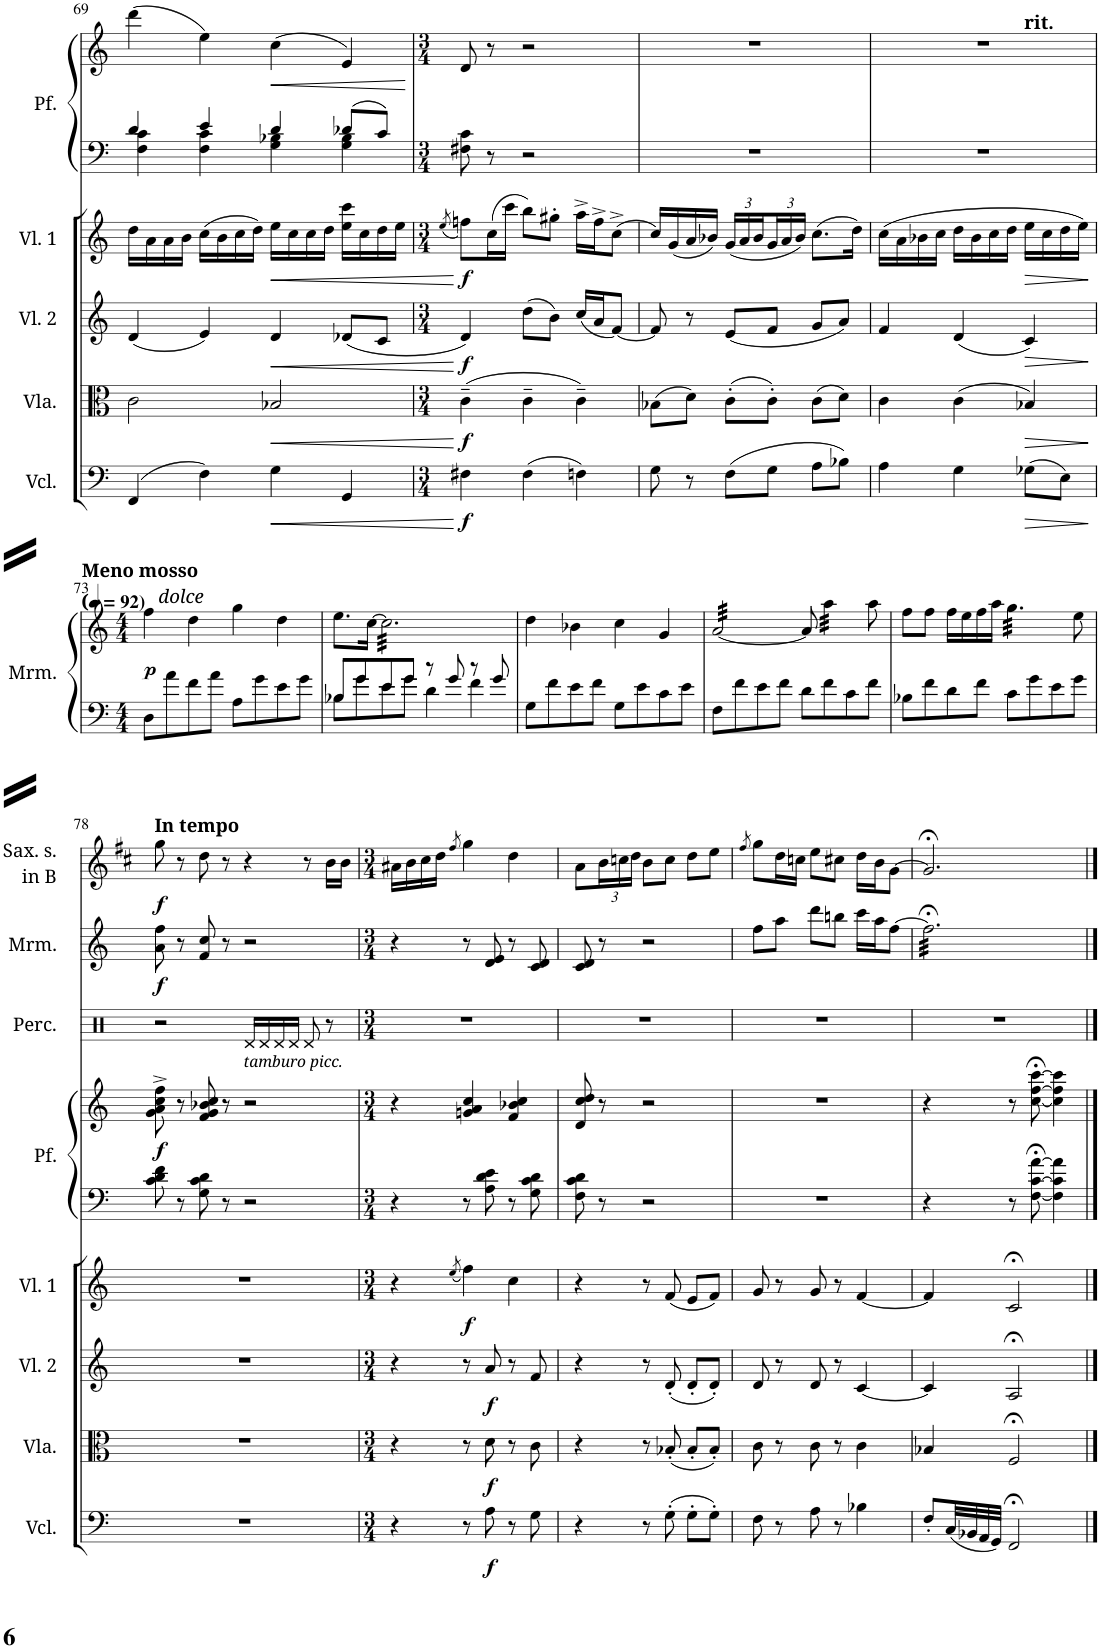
**kern	**dynam	**kern	**dynam	**kern	**dynam	**kern	**dynam	**kern	**kern	**dynam	**kern	**kern	**dynam	**kern	**dynam
*part7	*part7	*part6	*part6	*part5	*part5	*part4	*part4	*part3	*part3	*part3	*part2	*part2	*part2	*part1	*part1
*staff9	*staff9	*staff8	*staff8	*staff7	*staff7	*staff6	*staff6	*staff5	*staff4	*staff4/5	*staff3	*staff2	*staff2/3	*staff1	*staff1
*I"Violoncello	*	*I"Viola	*	*I"Violino 2	*	*I"Violino 1	*	*I"Pianoforte	*	*	*I"Marimba	*	*	*I"Saxofono soprano in B	*
*I'Vcl.	*	*I'Vla.	*	*I'Vl. 2	*	*I'Vl. 1	*	*I'Pf.	*	*	*I'Mrm.	*	*	*I'Sax. s. in B	*
!!LO:PB:g=z
*clefF4	*	*clefC3	*	*clefG2	*	*clefG2	*	*clefF4	*clefG2	*	*clefF4	*clefG2	*	*clefG2	*
*	*	*	*	*	*	*	*	*	*	*	*	*	*	*Trd1c2	*
*k[]	*	*k[]	*	*k[]	*	*k[]	*	*k[]	*k[]	*	*k[]	*k[]	*	*k[f#c#]	*
*M4/4	*	*M4/4	*	*M4/4	*	*M4/4	*	*M4/4	*M4/4	*	*M4/4	*M4/4	*	*M4/4	*
*met(c)	*	*met(c)	*	*met(c)	*	*met(c)	*	*met(c)	*met(c)	*	*met(c)	*met(c)	*	*met(c)	*
=69	=69	=69	=69	=69	=69	=69	=69	=69	=69	=69	=69	=69	=69	=69	=69
*	*	*	*	*	*	*	*	*^	*	*	*	*	*	*	*
(4FF/	.	2c\	.	(4d/	.	(16dd\LL	.	4d/	4F\ 4c\	(4ddd\	.	1r	1r	.	1r	.
.	.	.	.	.	.	16a\	.	.	.	.	.	.	.	.	.	.
.	.	.	.	.	.	16a\	.	.	.	.	.	.	.	.	.	.
.	.	.	.	.	.	16b\JJ)	.	.	.	.	.	.	.	.	.	.
4F\)	.	.	.	4e/)	.	(16cc\LL	.	4e/	4F\ 4c\	4ee\)	.	.	.	.	.	.
.	.	.	.	.	.	16b\	.	.	.	.	.	.	.	.	.	.
.	.	.	.	.	.	16cc\	.	.	.	.	.	.	.	.	.	.
.	.	.	.	.	.	16dd\JJ)	.	.	.	.	.	.	.	.	.	.
!	!LO:HP:b	!	!LO:HP:b	!	!LO:HP:b	!	!LO:HP:b	!	!	!	!LO:HP:b	!	!	!	!	!
4G\	<	2B-X/	<	4d/	<	16ee\LL	<	4d/	4G\ 4B-X\	(4cc\	<	.	.	.	.	.
.	.	.	.	.	.	16cc\	.	.	.	.	.	.	.	.	.	.
.	.	.	.	.	.	16cc\	.	.	.	.	.	.	.	.	.	.
.	.	.	.	.	.	16dd\JJ	.	.	.	.	.	.	.	.	.	.
4GG/	.	.	.	(8d-X/L	.	16ee\ 16ccc\LL	.	8d-X/L	4G\ 4B-\	4e/)	.	.	.	.	.	.
.	.	.	.	.	.	16cc\	.	.	.	.	.	.	.	.	.	.
.	.	.	.	8c/J	.	16dd\	.	8c/J	.	.	.	.	.	.	.	.
.	.	.	.	.	.	16ee\JJ	.	.	.	.	.	.	.	.	.	.
*	*	*	*	*	*	*	*	*v	*v	*	*	*	*	*	*	*
.	[	.	[	.	[	.	[	.	.	[	.	.	.	.	.
=70	=70	=70	=70	=70	=70	=70	=70	=70	=70	=70	=70	=70	=70	=70	=70
*M3/4	*	*M3/4	*	*M3/4	*	*M3/4	*	*M3/4	*M3/4	*	*M3/4	*M3/4	*	*M3/4	*
.	.	.	.	.	.	(8qee/	.	.	.	.	.	.	.	.	.
!	!LO:DY:b	!	!LO:DY:b	!	!LO:DY:b	!	!LO:DY:b	!	!	!	!	!	!	!	!
4F#X\	f	(4c~\	f	4d/)	f	8ffn\L)	f	8F#X\ 8c\	8d/	.	2.r	2.r	.	2.r	.
.	.	.	.	.	.	(16cc\L	.	8r	8r	.	.	.	.	.	.
.	.	.	.	.	.	16ccc\JJ	.	.	.	.	.	.	.	.	.
(4F#\	.	4c~\	.	(8dd\L	.	8bb\L)	.	2r	2r	.	.	.	.	.	.
.	.	.	.	8b\J)	.	8gg#X'\J	.	.	.	.	.	.	.	.	.
4Fn\)	.	4c~\)	.	(16cc/LL	.	16aa^\LL	.	.	.	.	.	.	.	.	.
.	.	.	.	16a/J	.	16ff^\J	.	.	.	.	.	.	.	.	.
.	.	.	.	[8f/J)	.	(8cc^\J	.	.	.	.	.	.	.	.	.
=71	=71	=71	=71	=71	=71	=71	=71	=71	=71	=71	=71	=71	=71	=71	=71
8G\	.	(8B-X\L	.	8f/]	.	16cc/LL)	.	2.r	2.r	.	2.r	2.r	.	2.r	.
.	.	.	.	.	.	(16g/	.	.	.	.	.	.	.	.	.
8r	.	8d\J)	.	8r	.	16a/	.	.	.	.	.	.	.	.	.
.	.	.	.	.	.	16b-X/JJ)	.	.	.	.	.	.	.	.	.
*	*	*	*	*	*	*Xbrackettup	*	*	*	*	*	*	*	*	*
(8F\L	.	(8c'\L	.	(8e/L	.	(24g/LL	.	.	.	.	.	.	.	.	.
.	.	.	.	.	.	24a/	.	.	.	.	.	.	.	.	.
.	.	.	.	.	.	24b-/	.	.	.	.	.	.	.	.	.
8G\J	.	8c'\J)	.	8f/J	.	24g/	.	.	.	.	.	.	.	.	.
.	.	.	.	.	.	24a/	.	.	.	.	.	.	.	.	.
.	.	.	.	.	.	24b-/JJ)	.	.	.	.	.	.	.	.	.
8A\L	.	(8c\L	.	8g/L	.	(8.cc\L	.	.	.	.	.	.	.	.	.
8B-X\J)	.	8d\J)	.	8a/J)	.	.	.	.	.	.	.	.	.	.	.
.	.	.	.	.	.	16dd\Jk)	.	.	.	.	.	.	.	.	.
=72	=72	=72	=72	=72	=72	=72	=72	=72	=72	=72	=72	=72	=72	=72	=72
*	*	*	*	*	*	*	*	*	*	*	*	*	*	*^	*
4A\	.	4c\	.	4f/	.	(16cc\LL	.	2.r	2.r	.	2.r	2.r	.	2.r	2ryy	.
.	.	.	.	.	.	16a\	.	.	.	.	.	.	.	.	.	.
.	.	.	.	.	.	16b-X\	.	.	.	.	.	.	.	.	.	.
.	.	.	.	.	.	16cc\JJ	.	.	.	.	.	.	.	.	.	.
4G\	.	(4c\	.	(4d/	.	16dd\LL	.	.	.	.	.	.	.	.	.	.
.	.	.	.	.	.	16b-\	.	.	.	.	.	.	.	.	.	.
.	.	.	.	.	.	16cc\	.	.	.	.	.	.	.	.	.	.
.	.	.	.	.	.	16dd\JJ	.	.	.	.	.	.	.	.	.	.
!	!	!	!	!	!	!	!	!	!	!	!	!	!	!	!LO:TX:a:B:t=rit.	!
!	!LO:HP:b	!	!LO:HP:b	!	!LO:HP:b	!	!LO:HP:b	!	!	!	!	!	!	!	!	!
(8G-X\L	>	4B-X/)	>	4c/)	>	16ee\LL	>	.	.	.	.	.	.	.	4ryy	.
.	.	.	.	.	.	16cc\	.	.	.	.	.	.	.	.	.	.
8E\J)	.	.	.	.	.	16dd\	.	.	.	.	.	.	.	.	.	.
.	.	.	.	.	.	16ee\JJ)	.	.	.	.	.	.	.	.	.	.
.	]	.	]	.	]	.	]	.	.	.	.	.	.	.	.	.
*	*	*	*	*	*	*	*	*	*	*	*	*	*	*v	*v	*
!!LO:LB:g=z
=73	=73	=73	=73	=73	=73	=73	=73	=73	=73	=73	=73	=73	=73	=73	=73
*M4/4	*	*M4/4	*	*M4/4	*	*M4/4	*	*M4/4	*M4/4	*	*M4/4	*M4/4	*	*M4/4	*
*	*	*	*	*	*	*	*	*	*	*	*	*	*	*MM92	*
*	*	*	*	*	*	*	*	*	*	*	*	*	*	*^	*
!	!	!	!	!	!	!	!	!	!	!	!	!	!	!LO:TX:a:i:t=dolce	!	!
!	!	!	!	!	!	!	!	!	!	!	!	!	!	!LO:TX:a:B:t=Meno mosso	!	!
!	!	!	!	!	!	!	!	!	!	!	!	!	!	!LO:TX:a:t=(	!	!
!	!	!	!	!	!	!	!	!	!	!	!	!	!	!LO:TX:a:B:t=)	!	!
!	!	!	!	!	!	!	!	!	!	!	!	!	!LO:DY:b	!	!	!
*	*	*	*	*	*	*	*	*	*	*	*	*	*	*v	*v	*
1r	.	1r	.	1r	.	1r	.	1r	1r	.	8D\L	4ff\	p	1r	.
.	.	.	.	.	.	.	.	.	.	.	8a\	.	.	.	.
.	.	.	.	.	.	.	.	.	.	.	8f\	4dd\	.	.	.
.	.	.	.	.	.	.	.	.	.	.	8a\J	.	.	.	.
.	.	.	.	.	.	.	.	.	.	.	8A\L	4gg\	.	.	.
.	.	.	.	.	.	.	.	.	.	.	8g\	.	.	.	.
.	.	.	.	.	.	.	.	.	.	.	8e\	4dd\	.	.	.
.	.	.	.	.	.	.	.	.	.	.	8g\J	.	.	.	.
=74	=74	=74	=74	=74	=74	=74	=74	=74	=74	=74	=74	=74	=74	=74	=74
*	*	*	*	*	*	*	*	*	*	*	*^	*	*	*	*
1r	.	1r	.	1r	.	1r	.	1r	1r	.	8B-X/L	8B-\L	8.ee\L	.	1r	.
.	.	.	.	.	.	.	.	.	.	.	8g/	8g\	.	.	.	.
.	.	.	.	.	.	.	.	.	.	.	.	.	[16cc\Jk	.	.	.
*	*	*	*	*	*	*	*	*	*	*	*	*	*tremolo	*	*	*
.	.	.	.	.	.	.	.	.	.	.	8e/	8e\	32cc\]LLL	.	.	.
.	.	.	.	.	.	.	.	.	.	.	.	.	32cc\	.	.	.
.	.	.	.	.	.	.	.	.	.	.	.	.	32cc\	.	.	.
.	.	.	.	.	.	.	.	.	.	.	.	.	32cc\	.	.	.
.	.	.	.	.	.	.	.	.	.	.	8g/J	8g\J	32cc\	.	.	.
.	.	.	.	.	.	.	.	.	.	.	.	.	32cc\	.	.	.
.	.	.	.	.	.	.	.	.	.	.	.	.	32cc\	.	.	.
.	.	.	.	.	.	.	.	.	.	.	.	.	32cc\	.	.	.
.	.	.	.	.	.	.	.	.	.	.	8r	4d\	32cc\	.	.	.
.	.	.	.	.	.	.	.	.	.	.	.	.	32cc\	.	.	.
.	.	.	.	.	.	.	.	.	.	.	.	.	32cc\	.	.	.
.	.	.	.	.	.	.	.	.	.	.	.	.	32cc\	.	.	.
.	.	.	.	.	.	.	.	.	.	.	8g/	.	32cc\	.	.	.
.	.	.	.	.	.	.	.	.	.	.	.	.	32cc\	.	.	.
.	.	.	.	.	.	.	.	.	.	.	.	.	32cc\	.	.	.
.	.	.	.	.	.	.	.	.	.	.	.	.	32cc\	.	.	.
.	.	.	.	.	.	.	.	.	.	.	8r	4f\	32cc\	.	.	.
.	.	.	.	.	.	.	.	.	.	.	.	.	32cc\	.	.	.
.	.	.	.	.	.	.	.	.	.	.	.	.	32cc\	.	.	.
.	.	.	.	.	.	.	.	.	.	.	.	.	32cc\	.	.	.
.	.	.	.	.	.	.	.	.	.	.	8g/	.	32cc\	.	.	.
.	.	.	.	.	.	.	.	.	.	.	.	.	32cc\	.	.	.
.	.	.	.	.	.	.	.	.	.	.	.	.	32cc\	.	.	.
.	.	.	.	.	.	.	.	.	.	.	.	.	32cc\JJJ	.	.	.
*	*	*	*	*	*	*	*	*	*	*	*	*	*Xtremolo	*	*	*
*	*	*	*	*	*	*	*	*	*	*	*v	*v	*	*	*	*
=75	=75	=75	=75	=75	=75	=75	=75	=75	=75	=75	=75	=75	=75	=75	=75
1r	.	1r	.	1r	.	1r	.	1r	1r	.	8G\L	4dd\	.	1r	.
.	.	.	.	.	.	.	.	.	.	.	8f\	.	.	.	.
.	.	.	.	.	.	.	.	.	.	.	8e\	4b-X\	.	.	.
.	.	.	.	.	.	.	.	.	.	.	8f\J	.	.	.	.
.	.	.	.	.	.	.	.	.	.	.	8G\L	4cc\	.	.	.
.	.	.	.	.	.	.	.	.	.	.	8e\	.	.	.	.
.	.	.	.	.	.	.	.	.	.	.	8c\	4g/	.	.	.
.	.	.	.	.	.	.	.	.	.	.	8e\J	.	.	.	.
=76	=76	=76	=76	=76	=76	=76	=76	=76	=76	=76	=76	=76	=76	=76	=76
*	*	*	*	*	*	*	*	*	*	*	*	*tremolo	*	*	*
1r	.	1r	.	1r	.	1r	.	1r	1r	.	8F\L	[32a/LLL	.	1r	.
.	.	.	.	.	.	.	.	.	.	.	.	32a/	.	.	.
.	.	.	.	.	.	.	.	.	.	.	.	32a/	.	.	.
.	.	.	.	.	.	.	.	.	.	.	.	32a/	.	.	.
.	.	.	.	.	.	.	.	.	.	.	8f\	32a/	.	.	.
.	.	.	.	.	.	.	.	.	.	.	.	32a/	.	.	.
.	.	.	.	.	.	.	.	.	.	.	.	32a/	.	.	.
.	.	.	.	.	.	.	.	.	.	.	.	32a/	.	.	.
.	.	.	.	.	.	.	.	.	.	.	8e\	32a/	.	.	.
.	.	.	.	.	.	.	.	.	.	.	.	32a/	.	.	.
.	.	.	.	.	.	.	.	.	.	.	.	32a/	.	.	.
.	.	.	.	.	.	.	.	.	.	.	.	32a/	.	.	.
.	.	.	.	.	.	.	.	.	.	.	8f\J	32a/	.	.	.
.	.	.	.	.	.	.	.	.	.	.	.	32a/	.	.	.
.	.	.	.	.	.	.	.	.	.	.	.	32a/	.	.	.
.	.	.	.	.	.	.	.	.	.	.	.	32a/JJJ	.	.	.
*	*	*	*	*	*	*	*	*	*	*	*	*Xtremolo	*	*	*
.	.	.	.	.	.	.	.	.	.	.	8d\L	8a/]	.	.	.
*	*	*	*	*	*	*	*	*	*	*	*	*tremolo	*	*	*
.	.	.	.	.	.	.	.	.	.	.	8f\	32aa\LLL	.	.	.
.	.	.	.	.	.	.	.	.	.	.	.	32aa\	.	.	.
.	.	.	.	.	.	.	.	.	.	.	.	32aa\	.	.	.
.	.	.	.	.	.	.	.	.	.	.	.	32aa\	.	.	.
.	.	.	.	.	.	.	.	.	.	.	8c\	32aa\	.	.	.
.	.	.	.	.	.	.	.	.	.	.	.	32aa\	.	.	.
.	.	.	.	.	.	.	.	.	.	.	.	32aa\	.	.	.
.	.	.	.	.	.	.	.	.	.	.	.	32aa\JJJ	.	.	.
*	*	*	*	*	*	*	*	*	*	*	*	*Xtremolo	*	*	*
.	.	.	.	.	.	.	.	.	.	.	8f\J	8aa\	.	.	.
=77	=77	=77	=77	=77	=77	=77	=77	=77	=77	=77	=77	=77	=77	=77	=77
1r	.	1r	.	1r	.	1r	.	1r	1r	.	8B-X\L	8ff\L	.	1r	.
.	.	.	.	.	.	.	.	.	.	.	8f\	8ff\J	.	.	.
.	.	.	.	.	.	.	.	.	.	.	8d\	16ff\LL	.	.	.
.	.	.	.	.	.	.	.	.	.	.	.	16ee\	.	.	.
.	.	.	.	.	.	.	.	.	.	.	8f\J	16ff\	.	.	.
.	.	.	.	.	.	.	.	.	.	.	.	16aa\JJ	.	.	.
*	*	*	*	*	*	*	*	*	*	*	*	*tremolo	*	*	*
.	.	.	.	.	.	.	.	.	.	.	8c\L	32gg\LLL	.	.	.
.	.	.	.	.	.	.	.	.	.	.	.	32gg\	.	.	.
.	.	.	.	.	.	.	.	.	.	.	.	32gg\	.	.	.
.	.	.	.	.	.	.	.	.	.	.	.	32gg\	.	.	.
.	.	.	.	.	.	.	.	.	.	.	8g\	32gg\	.	.	.
.	.	.	.	.	.	.	.	.	.	.	.	32gg\	.	.	.
.	.	.	.	.	.	.	.	.	.	.	.	32gg\	.	.	.
.	.	.	.	.	.	.	.	.	.	.	.	32gg\	.	.	.
.	.	.	.	.	.	.	.	.	.	.	8e\	32gg\	.	.	.
.	.	.	.	.	.	.	.	.	.	.	.	32gg\	.	.	.
.	.	.	.	.	.	.	.	.	.	.	.	32gg\	.	.	.
.	.	.	.	.	.	.	.	.	.	.	.	32gg\JJJ	.	.	.
*	*	*	*	*	*	*	*	*	*	*	*	*Xtremolo	*	*	*
.	.	.	.	.	.	.	.	.	.	.	8g\J	8ee\	.	.	.
!!LO:LB:g=z
=78	=78	=78	=78	=78	=78	=78	=78	=78	=78	=78	=78	=78	=78	=78	=78
!	!	!	!	!	!	!	!	!	!	!	!	!	!	!LO:TX:a:B:t=In tempo	!
!	!	!	!	!	!	!	!	!	!	!LO:DY:b	!	!	!LO:DY:b	!	!LO:DY:b
1r	.	1r	.	1r	.	1r	.	8c\ 8d\ 8f\	8g\^ 8a\^ 8cc\^ 8ff\^	f	1r	8a\ 8ff\	f	8gg\	f
.	.	.	.	.	.	.	.	8r	8r	.	.	8r	.	8r	.
.	.	.	.	.	.	.	.	8G\ 8c\ 8d\	8f/ 8g/ 8b-X/ 8cc/	.	.	8f/ 8cc/	.	8dd\	.
.	.	.	.	.	.	.	.	8r	8r	.	.	8r	.	8r	.
.	.	.	.	.	.	.	.	2r	2r	.	.	2r	.	4r	.
.	.	.	.	.	.	.	.	.	.	.	.	.	.	8r	.
.	.	.	.	.	.	.	.	.	.	.	.	.	.	16b\LL	.
.	.	.	.	.	.	.	.	.	.	.	.	.	.	16b\JJ	.
=79	=79	=79	=79	=79	=79	=79	=79	=79	=79	=79	=79	=79	=79	=79	=79
*M3/4	*	*M3/4	*	*M3/4	*	*M3/4	*	*M3/4	*M3/4	*	*M3/4	*M3/4	*	*M3/4	*
4r	.	4r	.	4r	.	4r	.	4r	4r	.	2.r	4r	.	16a#X\LL	.
.	.	.	.	.	.	.	.	.	.	.	.	.	.	16b\	.
.	.	.	.	.	.	.	.	.	.	.	.	.	.	16cc#\	.
.	.	.	.	.	.	.	.	.	.	.	.	.	.	16dd\JJ	.
.	.	.	.	.	.	(8qee/	.	.	.	.	.	.	.	8qff#/	.
!	!	!	!	!	!	!	!LO:DY:b	!	!	!	!	!	!	!	!
8r	.	8r	.	8r	.	4ff\)	f	8r	4gn/ 4a/ 4cc/	.	.	8r	.	4gg\	.
!	!LO:DY:b	!	!LO:DY:b	!	!LO:DY:b	!	!	!	!	!	!	!	!	!	!
8A\	f	8d\	f	8a/	f	.	.	8A\ 8d\ 8e\	.	.	.	8d/ 8e/	.	.	.
8r	.	8r	.	8r	.	4cc\	.	8r	4f/ 4b-X/ 4cc/	.	.	8r	.	4dd\	.
8G\	.	8c\	.	8f/	.	.	.	8G\ 8c\ 8d\	.	.	.	8c/ 8d/	.	.	.
=80	=80	=80	=80	=80	=80	=80	=80	=80	=80	=80	=80	=80	=80	=80	=80
4r	.	4r	.	4r	.	4r	.	8F\ 8c\ 8d\	8d/ 8cc/ 8dd/	.	2.r	8c/ 8d/	.	8a\L	.
*	*	*	*	*	*	*	*	*	*	*	*	*	*	*Xbrackettup	*
.	.	.	.	.	.	.	.	8r	8r	.	.	8r	.	24b\L	.
.	.	.	.	.	.	.	.	.	.	.	.	.	.	24ccn\	.
.	.	.	.	.	.	.	.	.	.	.	.	.	.	24dd\JJ	.
8r	.	8r	.	8r	.	8r	.	2r	2r	.	.	2r	.	8b\L	.
(8G'\	.	(8B-X'/	.	(8d'/	.	(8f/	.	.	.	.	.	.	.	8cc\J	.
8G'\L	.	8B-'/L	.	8d'/L	.	8e/L	.	.	.	.	.	.	.	8dd\L	.
8G'\J)	.	8B-'/J)	.	8d'/J)	.	8f/J)	.	.	.	.	.	.	.	8ee\J	.
=81	=81	=81	=81	=81	=81	=81	=81	=81	=81	=81	=81	=81	=81	=81	=81
.	.	.	.	.	.	.	.	.	.	.	.	.	.	8qff#/	.
8F\	.	8c\	.	8d/	.	8g/	.	2.r	2.r	.	2.r	8ff\L	.	8gg\L	.
8r	.	8r	.	8r	.	8r	.	.	.	.	.	8aa\J	.	16dd\L	.
.	.	.	.	.	.	.	.	.	.	.	.	.	.	16ccn\JJ	.
8A\	.	8c\	.	8d/	.	8g/	.	.	.	.	.	8ddd\L	.	8ee\L	.
8r	.	8r	.	8r	.	8r	.	.	.	.	.	8bbn\J	.	8cc#X\J	.
4B-X\	.	4c\	.	[4c/	.	[4f/	.	.	.	.	.	16ccc\LL	.	16dd\LL	.
.	.	.	.	.	.	.	.	.	.	.	.	16aa\J	.	16b\J	.
.	.	.	.	.	.	.	.	.	.	.	.	[8ff\J	.	[8g\J	.
=82	=82	=82	=82	=82	=82	=82	=82	=82	=82	=82	=82	=82	=82	=82	=82
*	*	*	*	*	*	*	*	*	*	*	*	*tremolo	*	*	*
8F'/L	.	4B-X/	.	4c/]	.	4f/]	.	4r	4r	.	2.r	32ff;<\]LLL	.	2.g;</]	.
.	.	.	.	.	.	.	.	.	.	.	.	32ff;<\	.	.	.
.	.	.	.	.	.	.	.	.	.	.	.	32ff;<\	.	.	.
.	.	.	.	.	.	.	.	.	.	.	.	32ff;<\	.	.	.
(32C/LL	.	.	.	.	.	.	.	.	.	.	.	32ff;<\	.	.	.
32BB-X/	.	.	.	.	.	.	.	.	.	.	.	32ff;<\	.	.	.
32AA/	.	.	.	.	.	.	.	.	.	.	.	32ff;<\	.	.	.
32GG/JJJ)	.	.	.	.	.	.	.	.	.	.	.	32ff;<\	.	.	.
2FF;</	.	2F;</	.	2A;</	.	2c;</	.	8r	8r	.	.	32ff;<\	.	.	.
.	.	.	.	.	.	.	.	.	.	.	.	32ff;<\	.	.	.
.	.	.	.	.	.	.	.	.	.	.	.	32ff;<\	.	.	.
.	.	.	.	.	.	.	.	.	.	.	.	32ff;<\	.	.	.
.	.	.	.	.	.	.	.	[8F\;< [8c\;< [8a\;<	[8cc\;< [8ff\;< [8ccc\;<	.	.	32ff;<\	.	.	.
.	.	.	.	.	.	.	.	.	.	.	.	32ff;<\	.	.	.
.	.	.	.	.	.	.	.	.	.	.	.	32ff;<\	.	.	.
.	.	.	.	.	.	.	.	.	.	.	.	32ff;<\	.	.	.
.	.	.	.	.	.	.	.	4F\] 4c\] 4a\]	4cc\] 4ff\] 4ccc\]	.	.	32ff;<\	.	.	.
.	.	.	.	.	.	.	.	.	.	.	.	32ff;<\	.	.	.
.	.	.	.	.	.	.	.	.	.	.	.	32ff;<\	.	.	.
.	.	.	.	.	.	.	.	.	.	.	.	32ff;<\	.	.	.
.	.	.	.	.	.	.	.	.	.	.	.	32ff;<\	.	.	.
.	.	.	.	.	.	.	.	.	.	.	.	32ff;<\	.	.	.
.	.	.	.	.	.	.	.	.	.	.	.	32ff;<\	.	.	.
.	.	.	.	.	.	.	.	.	.	.	.	32ff;<\JJJ	.	.	.
*	*	*	*	*	*	*	*	*	*	*	*	*Xtremolo	*	*	*
==	==	==	==	==	==	==	==	==	==	==	==	==	==	==	==
*-	*-	*-	*-	*-	*-	*-	*-	*-	*-	*-	*-	*-	*-	*-	*-
